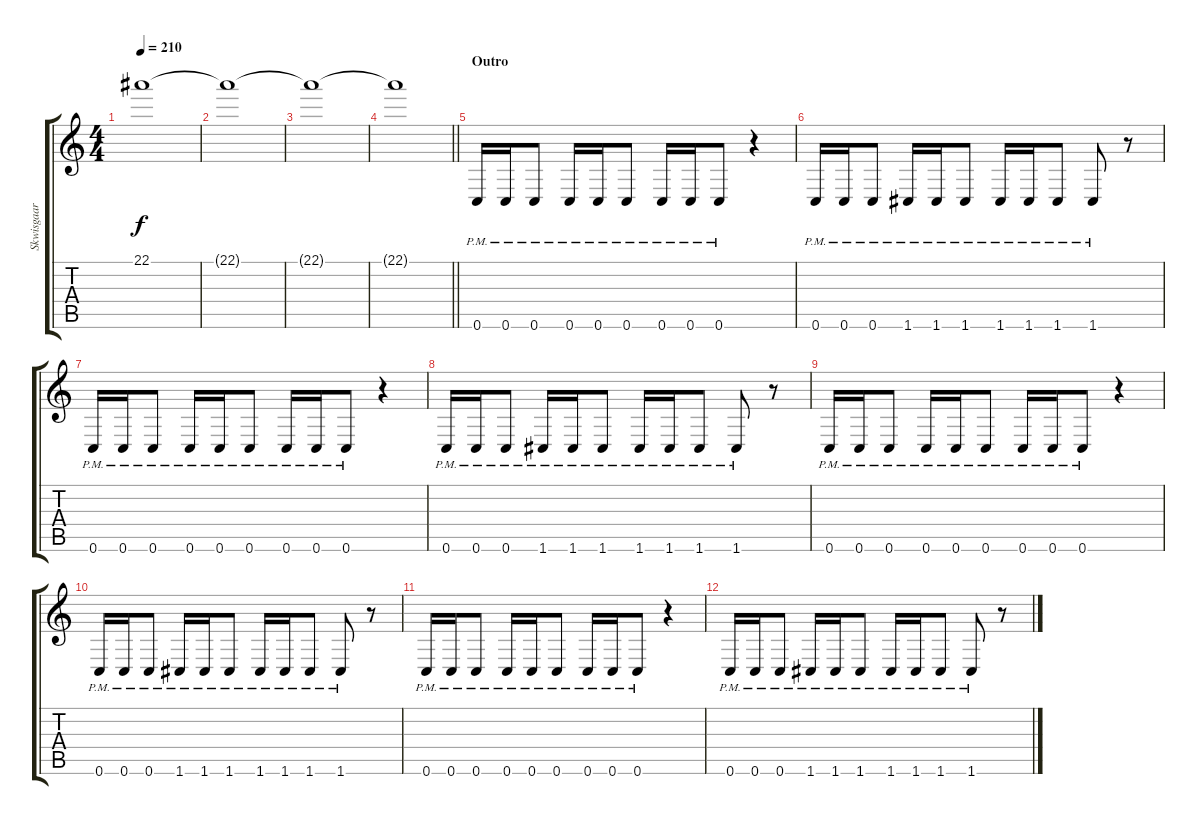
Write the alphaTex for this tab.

\track ("Skwisgaar Skiwgelf (Lead Guitar)" "Skwisgaar ") {instrument distortionguitar}
\staff {score tabs}
\tuning (C4 G3 Eb3 Bb2 F2 C2) {hide}
\ts (4 4)
\tempo 210
\clef g2
\ks c
22.1{t}.1{dy f} |
22.1{t}.1 |
22.1{t}.1 |
\barLineRight lightlight
22.1{t}.1 |
\section ("" "Outro")
0.6{pm}.16 0.6{pm}.16 0.6{pm}.8 0.6{pm}.16 0.6{pm}.16 0.6{pm}.8 0.6{pm}.16 0.6{pm}.16 0.6{pm}.8 r.4 |
0.6{pm}.16 0.6{pm}.16 0.6{pm}.8 1.6{pm}.16 1.6{pm}.16 1.6{pm}.8 1.6{pm}.16 1.6{pm}.16 1.6{pm}.8 1.6{pm}.8 r.8 |
0.6{pm}.16 0.6{pm}.16 0.6{pm}.8 0.6{pm}.16 0.6{pm}.16 0.6{pm}.8 0.6{pm}.16 0.6{pm}.16 0.6{pm}.8 r.4 |
0.6{pm}.16 0.6{pm}.16 0.6{pm}.8 1.6{pm}.16 1.6{pm}.16 1.6{pm}.8 1.6{pm}.16 1.6{pm}.16 1.6{pm}.8 1.6{pm}.8 r.8 |
0.6{pm}.16 0.6{pm}.16 0.6{pm}.8 0.6{pm}.16 0.6{pm}.16 0.6{pm}.8 0.6{pm}.16 0.6{pm}.16 0.6{pm}.8 r.4 |
0.6{pm}.16 0.6{pm}.16 0.6{pm}.8 1.6{pm}.16 1.6{pm}.16 1.6{pm}.8 1.6{pm}.16 1.6{pm}.16 1.6{pm}.8 1.6{pm}.8 r.8 |
0.6{pm}.16 0.6{pm}.16 0.6{pm}.8 0.6{pm}.16 0.6{pm}.16 0.6{pm}.8 0.6{pm}.16 0.6{pm}.16 0.6{pm}.8 r.4 |
0.6{pm}.16 0.6{pm}.16 0.6{pm}.8 1.6{pm}.16 1.6{pm}.16 1.6{pm}.8 1.6{pm}.16 1.6{pm}.16 1.6{pm}.8 1.6{pm}.8 r.8
